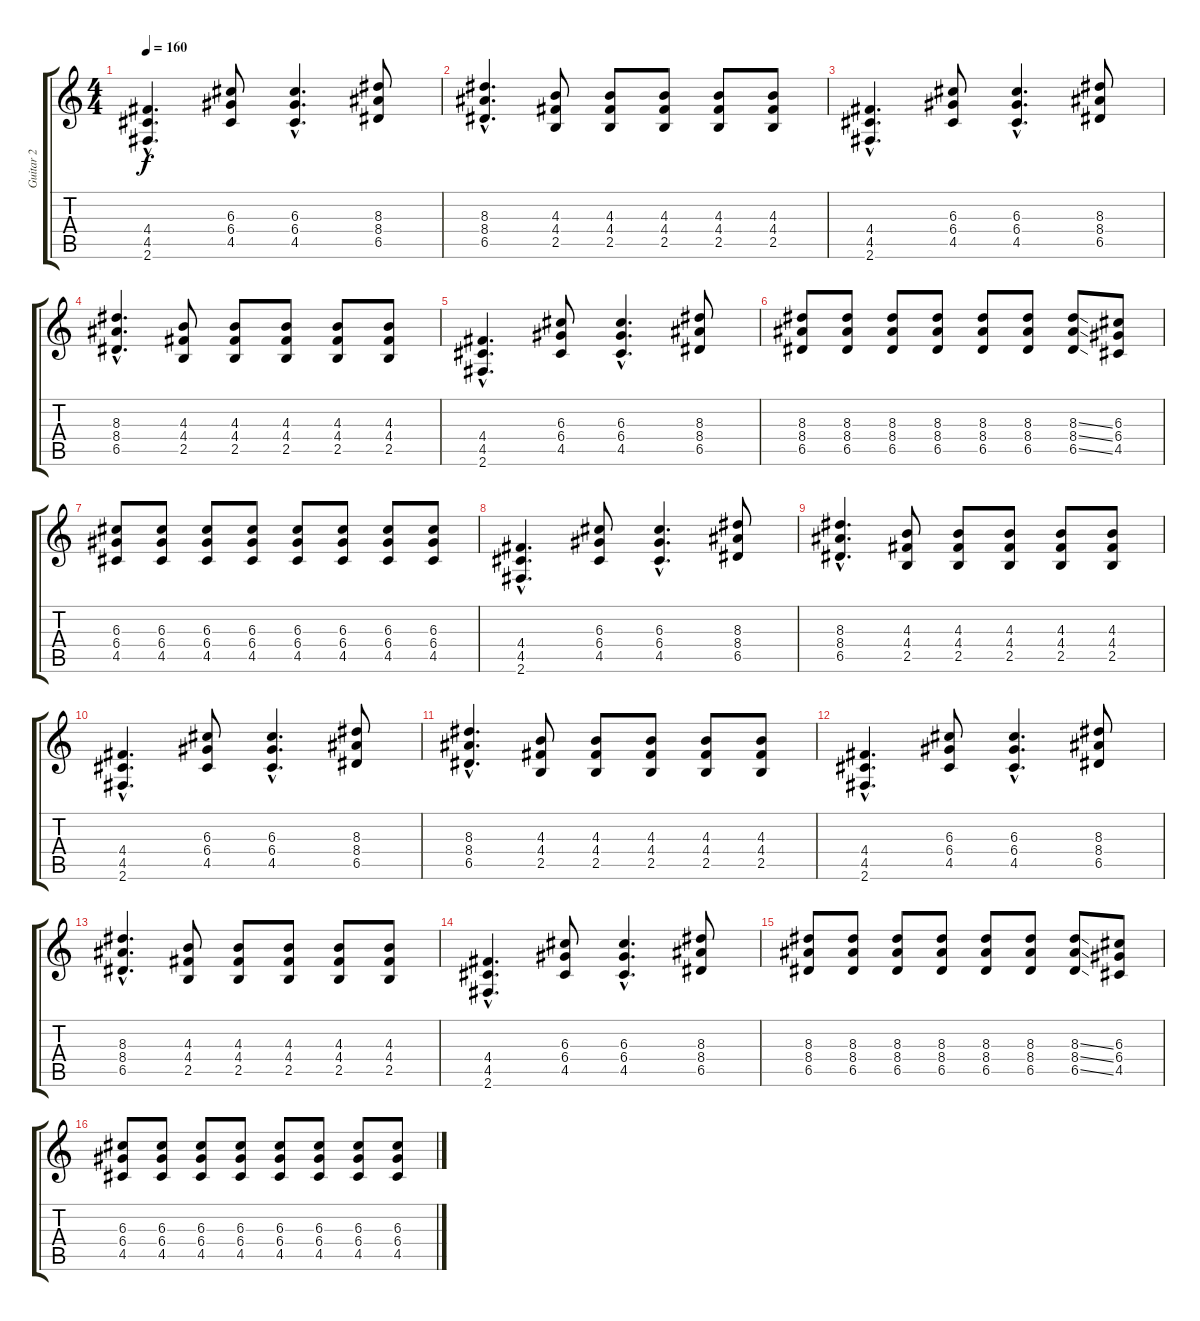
\track ("Guitar 2" "Guitar 2") {instrument distortionguitar}
\staff {score tabs}
\tuning (E4 B3 G3 D3 A2 E2) {hide}
\ts (4 4)
\tempo 160
\clef g2
\ks c
(4.4{hac} 4.5{hac} 2.6{hac}).4{d dy f} (6.3 6.4 4.5).8 (6.3{hac} 6.4{hac} 4.5{hac}).4{d} (8.3 8.4 6.5).8 |
(8.3{hac} 8.4{hac} 6.5{hac}).4{d} (4.3 4.4 2.5).8 (4.3 4.4 2.5).8 (4.3 4.4 2.5).8 (4.3 4.4 2.5).8 (4.3 4.4 2.5).8 |
(4.4{hac} 4.5{hac} 2.6{hac}).4{d} (6.3 6.4 4.5).8 (6.3{hac} 6.4{hac} 4.5{hac}).4{d} (8.3 8.4 6.5).8 |
(8.3{hac} 8.4{hac} 6.5{hac}).4{d} (4.3 4.4 2.5).8 (4.3 4.4 2.5).8 (4.3 4.4 2.5).8 (4.3 4.4 2.5).8 (4.3 4.4 2.5).8 |
(4.4{hac} 4.5{hac} 2.6{hac}).4{d} (6.3 6.4 4.5).8 (6.3{hac} 6.4{hac} 4.5{hac}).4{d} (8.3 8.4 6.5).8 |
(8.3 8.4 6.5).8 (8.3 8.4 6.5).8 (8.3 8.4 6.5).8 (8.3 8.4 6.5).8 (8.3 8.4 6.5).8 (8.3 8.4 6.5).8 (8.3{ss} 8.4{ss} 6.5{ss}).8 (6.3 6.4 4.5).8 |
(6.3 6.4 4.5).8 (6.3 6.4 4.5).8 (6.3 6.4 4.5).8 (6.3 6.4 4.5).8 (6.3 6.4 4.5).8 (6.3 6.4 4.5).8 (6.3 6.4 4.5).8 (6.3 6.4 4.5).8 |
(4.4{hac} 4.5{hac} 2.6{hac}).4{d} (6.3 6.4 4.5).8 (6.3{hac} 6.4{hac} 4.5{hac}).4{d} (8.3 8.4 6.5).8 |
(8.3{hac} 8.4{hac} 6.5{hac}).4{d} (4.3 4.4 2.5).8 (4.3 4.4 2.5).8 (4.3 4.4 2.5).8 (4.3 4.4 2.5).8 (4.3 4.4 2.5).8 |
(4.4{hac} 4.5{hac} 2.6{hac}).4{d} (6.3 6.4 4.5).8 (6.3{hac} 6.4{hac} 4.5{hac}).4{d} (8.3 8.4 6.5).8 |
(8.3{hac} 8.4{hac} 6.5{hac}).4{d} (4.3 4.4 2.5).8 (4.3 4.4 2.5).8 (4.3 4.4 2.5).8 (4.3 4.4 2.5).8 (4.3 4.4 2.5).8 |
(4.4{hac} 4.5{hac} 2.6{hac}).4{d} (6.3 6.4 4.5).8 (6.3{hac} 6.4{hac} 4.5{hac}).4{d} (8.3 8.4 6.5).8 |
(8.3{hac} 8.4{hac} 6.5{hac}).4{d} (4.3 4.4 2.5).8 (4.3 4.4 2.5).8 (4.3 4.4 2.5).8 (4.3 4.4 2.5).8 (4.3 4.4 2.5).8 |
(4.4{hac} 4.5{hac} 2.6{hac}).4{d} (6.3 6.4 4.5).8 (6.3{hac} 6.4{hac} 4.5{hac}).4{d} (8.3 8.4 6.5).8 |
(8.3 8.4 6.5).8 (8.3 8.4 6.5).8 (8.3 8.4 6.5).8 (8.3 8.4 6.5).8 (8.3 8.4 6.5).8 (8.3 8.4 6.5).8 (8.3{ss} 8.4{ss} 6.5{ss}).8 (6.3 6.4 4.5).8 |
(6.3 6.4 4.5).8 (6.3 6.4 4.5).8 (6.3 6.4 4.5).8 (6.3 6.4 4.5).8 (6.3 6.4 4.5).8 (6.3 6.4 4.5).8 (6.3 6.4 4.5).8 (6.3 6.4 4.5).8
